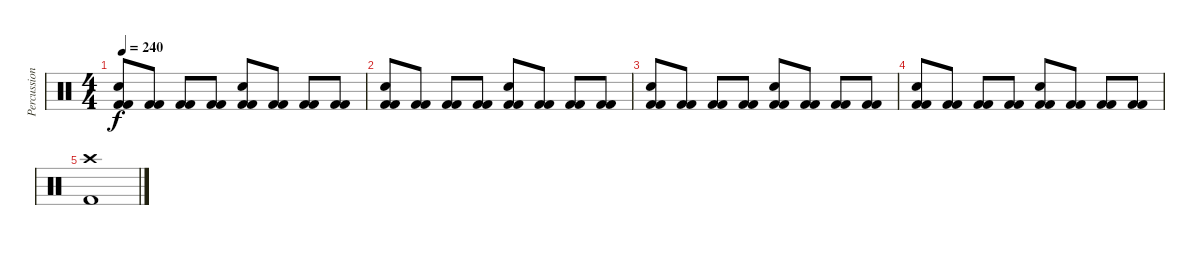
\track ("Percussion" "Percussion") {instrument percussion}
\staff {score}
\articulation defaults
\ts (4 4)
\tempo 240
\clef neutral
\ks c
("Electric Snare (hit)" "Kick (hit) 2" "Kick (hit) 2").8{dy f} ("Kick (hit) 2" "Kick (hit) 2").8 ("Kick (hit) 2" "Kick (hit) 2").8 ("Kick (hit) 2" "Kick (hit) 2").8 ("Electric Snare (hit)" "Kick (hit) 2" "Kick (hit) 2").8 ("Kick (hit) 2" "Kick (hit) 2").8 ("Kick (hit) 2" "Kick (hit) 2").8 ("Kick (hit) 2" "Kick (hit) 2").8 |
("Electric Snare (hit)" "Kick (hit) 2" "Kick (hit) 2").8 ("Kick (hit) 2" "Kick (hit) 2").8 ("Kick (hit) 2" "Kick (hit) 2").8 ("Kick (hit) 2" "Kick (hit) 2").8 ("Electric Snare (hit)" "Kick (hit) 2" "Kick (hit) 2").8 ("Kick (hit) 2" "Kick (hit) 2").8 ("Kick (hit) 2" "Kick (hit) 2").8 ("Kick (hit) 2" "Kick (hit) 2").8 |
("Electric Snare (hit)" "Kick (hit) 2" "Kick (hit) 2").8 ("Kick (hit) 2" "Kick (hit) 2").8 ("Kick (hit) 2" "Kick (hit) 2").8 ("Kick (hit) 2" "Kick (hit) 2").8 ("Kick (hit) 2" "Electric Snare (hit)" "Kick (hit) 2").8 ("Kick (hit) 2" "Kick (hit) 2").8 ("Kick (hit) 2" "Kick (hit) 2").8 ("Kick (hit) 2" "Kick (hit) 2").8 |
("Kick (hit) 2" "Electric Snare (hit)" "Kick (hit) 2").8 ("Kick (hit) 2" "Kick (hit) 2").8 ("Kick (hit) 2" "Kick (hit) 2").8 ("Kick (hit) 2" "Kick (hit) 2").8 ("Kick (hit) 2" "Electric Snare (hit)" "Kick (hit) 2").8 ("Kick (hit) 2" "Kick (hit) 2").8 ("Kick (hit) 2" "Kick (hit) 2").8 ("Kick (hit) 2" "Kick (hit) 2").8 |
("Crash high (hit)" "Kick (hit) 2").1
